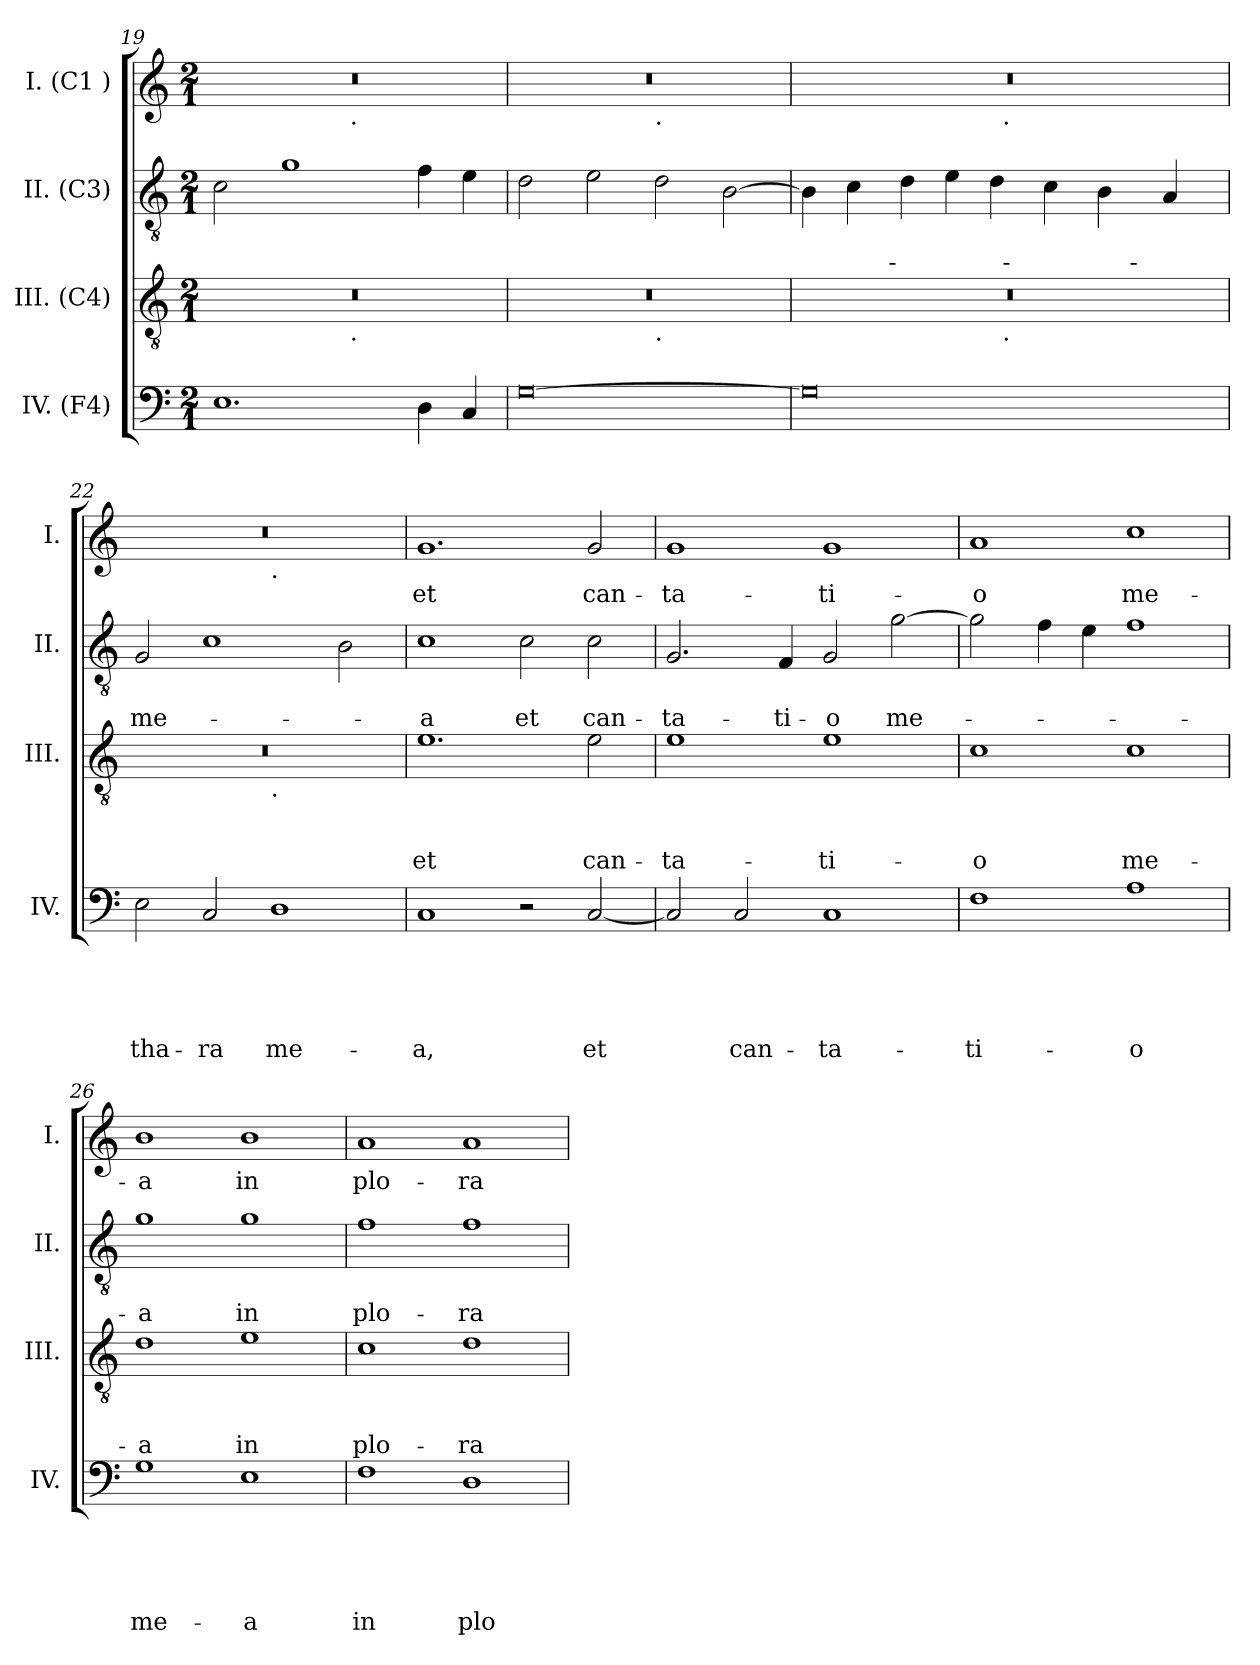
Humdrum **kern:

**kern	**text	**text	**text	**text	**text	**kern	**text	**text	**text	**kern	**text	**text	**kern	**text
*part4	*part4	*part4	*part4	*part4	*part4	*part3	*part3	*part3	*part3	*part2	*part2	*part2	*part1	*part1
*staff4	*staff4	*staff4	*staff4	*staff4	*staff4	*staff3	*staff3	*staff3	*staff3	*staff2	*staff2	*staff2	*staff1	*staff1
*I"IV. (F4)	*	*	*	*	*	*I"III. (C4)	*	*	*	*I"II. (C3)	*	*	*I"I. (C1 )	*
*I'IV.	*	*	*	*	*	*I'III.	*	*	*	*I'II.	*	*	*I'I.	*
*clefF4	*	*	*	*	*	*clefGv2	*	*	*	*clefGv2	*	*	*clefG2	*
*k[]	*	*	*	*	*	*k[]	*	*	*	*k[]	*	*	*k[]	*
*C:	*	*	*	*	*	*C:	*	*	*	*C:	*	*	*C:	*
*M2/1	*	*	*	*	*	*M2/1	*	*	*	*M2/1	*	*	*M2/1	*
=19	=19	=19	=19	=19	=19	=19	=19	=19	=19	=19	=19	=19	=19	=19
*	*	*	*	*	*	*^	*	*	*	*	*	*	*^	*
1.E	.	.	.	.	.	0r	1ryy	.	.	.	2c\	.	.	0r	1ryy	.
.	.	.	.	.	.	.	.	.	.	.	1g	.	.	.	.	.
!	!	!	!	!	!	!	!	!	!	!	!	!	!	!	!LO:TX:b:t=.	!
!	!	!	!	!	!	!	!LO:TX:b:t=.	!	!	!	!	!	!	!	!	!
.	.	.	.	.	.	.	1ryy	.	.	.	.	.	.	.	1ryy	.
4D\	.	.	.	.	.	.	.	.	.	.	4f\	.	.	.	.	.
4C/	.	.	.	.	.	.	.	.	.	.	4e\	.	.	.	.	.
=20	=20	=20	=20	=20	=20	=20	=20	=20	=20	=20	=20	=20	=20	=20	=20	=20
[>0G	.	.	.	.	.	0r	1ryy	.	.	.	2d\	.	.	0r	1ryy	.
.	.	.	.	.	.	.	.	.	.	.	2e\	.	.	.	.	.
!	!	!	!	!	!	!	!	!	!	!	!	!	!	!	!LO:TX:b:t=.	!
!	!	!	!	!	!	!	!LO:TX:b:t=.	!	!	!	!	!	!	!	!	!
.	.	.	.	.	.	.	1ryy	.	.	.	2d\	.	.	.	1ryy	.
.	.	.	.	.	.	.	.	.	.	.	[>2B\	.	.	.	.	.
!!LO:PB:g=z	!!
=21	=21	=21	=21	=21	=21	=21	=21	=21	=21	=21	=21	=21	=21	=21	=21	=21
*	*	*	*	*	*	*^	*^	*	*	*	*	*	*	*	*	*
0G]	.	.	.	.	.	0r	4...ryy	1ryy	1ryy	.	.	.	4B\]	.	.	0r	1ryy	.
.	.	.	.	.	.	.	.	.	.	.	.	.	4c\	.	.	.	.	.
!	!	!	!	!	!	!	!LO:TX:a:t=-	!	!	!	!	!	!	!	!	!	!	!
.	.	.	.	.	.	.	1ryy	.	.	.	.	.	.	.	.	.	.	.
.	.	.	.	.	.	.	.	.	.	.	.	.	4d\	.	.	.	.	.
.	.	.	.	.	.	.	.	.	.	.	.	.	4e\	.	.	.	.	.
.	.	.	.	.	.	.	.	32ryy	2ryy	.	.	.	4d\	.	.	.	32ryy	.
!	!	!	!	!	!	!	!	!	!	!	!	!	!	!	!	!	!LO:TX:b:t=.	!
!	!	!	!	!	!	!	!	!LO:TX:b:t=.	!	!	!	!	!	!	!	!	!	!
!	!	!	!	!	!	!	!	!LO:TX:a:t=-	!	!	!	!	!	!	!	!	!	!
.	.	.	.	.	.	.	.	2ryy	.	.	.	.	.	.	.	.	2ryy	.
.	.	.	.	.	.	.	.	.	.	.	.	.	4c\	.	.	.	.	.
.	.	.	.	.	.	.	2ryy	.	.	.	.	.	.	.	.	.	.	.
.	.	.	.	.	.	.	.	.	16.ryy	.	.	.	4B\	.	.	.	.	.
.	.	.	.	.	.	.	.	4...ryy	.	.	.	.	.	.	.	.	4...ryy	.
!	!	!	!	!	!	!	!	!	!LO:TX:a:t=-	!	!	!	!	!	!	!	!	!
.	.	.	.	.	.	.	.	.	4ryy	.	.	.	.	.	.	.	.	.
.	.	.	.	.	.	.	.	.	.	.	.	.	4A/	.	.	.	.	.
.	.	.	.	.	.	.	.	.	8ryy	.	.	.	.	.	.	.	.	.
.	.	.	.	.	.	.	32ryy	.	32ryy	.	.	.	.	.	.	.	.	.
=22	=22	=22	=22	=22	=22	=22	=22	=22	=22	=22	=22	=22	=22	=22	=22	=22	=22	=22
!	!	!	!	!	!LO:LY:b	!	!	!	!	!	!	!	!	!	!LO:LY:b	!	!	!
*	*	*	*	*	*	*	*v	*v	*v	*	*	*	*	*	*	*	*	*
2E\	.	.	.	.	-tha-	0r	1ryy	.	.	.	2G/	.	-me-	0r	1ryy	.
!	!	!	!	!	!LO:LY:b	!	!	!	!	!	!	!	!	!	!	!
2C/	.	.	.	.	-ra	.	.	.	.	.	1c	.	.	.	.	.
!	!	!	!	!	!	!	!	!	!	!	!	!	!	!	!LO:TX:b:t=.	!
!	!	!	!	!	!	!	!LO:TX:b:t=.	!	!	!	!	!	!	!	!	!
!	!	!	!	!	!LO:LY:b	!	!	!	!	!	!	!	!	!	!	!
1D	.	.	.	.	me-	.	1ryy	.	.	.	.	.	.	.	1ryy	.
.	.	.	.	.	.	.	.	.	.	.	2B\	.	.	.	.	.
=23	=23	=23	=23	=23	=23	=23	=23	=23	=23	=23	=23	=23	=23	=23	=23	=23
!	!	!	!	!	!LO:LY:b	!	!	!	!	!LO:LY:b	!	!	!LO:LY:b:rj	!	!	!LO:LY:b
*	*	*	*	*	*	*v	*v	*	*	*	*	*	*	*v	*v	*
1C	.	.	.	.	-a,	1.e	.	.	et	1c	.	-a	1.g	et
!	!	!	!	!	!	!	!	!	!	!	!	!LO:LY:b	!	!
2r	.	.	.	.	.	.	.	.	.	2c\	.	et	.	.
!	!	!	!	!	!LO:LY:b	!	!	!	!LO:LY:b	!	!	!LO:LY:b	!	!LO:LY:b
[<2C/	.	.	.	.	et	2e\	.	.	can-	2c\	.	can-	2g/	can-
=24	=24	=24	=24	=24	=24	=24	=24	=24	=24	=24	=24	=24	=24	=24
!	!	!	!	!	!	!	!	!	!LO:LY:b	!	!	!LO:LY:b	!	!LO:LY:b
2C/]	.	.	.	.	.	1e	.	.	-ta-	2.G/	.	-ta-	1g	-ta-
!	!	!	!	!	!LO:LY:b	!	!	!	!	!	!	!	!	!
2C/	.	.	.	.	can-	.	.	.	.	.	.	.	.	.
!	!	!	!	!	!	!	!	!	!	!	!	!LO:LY:b	!	!
.	.	.	.	.	.	.	.	.	.	4F/	.	-ti-	.	.
!	!	!	!	!	!LO:LY:b	!	!	!	!LO:LY:b	!	!	!LO:LY:b	!	!LO:LY:b
1C	.	.	.	.	-ta-	1e	.	.	-ti-	2G/	.	-o	1g	-ti-
!	!	!	!	!	!	!	!	!	!	!	!	!LO:LY:b	!	!
.	.	.	.	.	.	.	.	.	.	[>2g\	.	me-	.	.
=25	=25	=25	=25	=25	=25	=25	=25	=25	=25	=25	=25	=25	=25	=25
!	!	!	!	!	!LO:LY:b	!	!	!	!LO:LY:b:rj	!	!	!	!	!LO:LY:b:rj
1F	.	.	.	.	-ti-	1c	.	.	-o	2g\]	.	.	1a	-o
.	.	.	.	.	.	.	.	.	.	4f\	.	.	.	.
.	.	.	.	.	.	.	.	.	.	4e\	.	.	.	.
!	!	!	!	!	!LO:LY:b:rj	!	!	!	!LO:LY:b	!	!	!	!	!LO:LY:b
1A	.	.	.	.	-o	1c	.	.	me-	1f	.	.	1cc	me-
!!LO:LB:g=z
=26	=26	=26	=26	=26	=26	=26	=26	=26	=26	=26	=26	=26	=26	=26
!	!	!	!	!	!LO:LY:b	!	!	!	!LO:LY:b:rj	!	!	!LO:LY:b:rj	!	!LO:LY:b:rj
1G	.	.	.	.	me-	1d	.	.	-a	1g	.	-a	1b	-a
!	!	!	!	!	!LO:LY:b:rj	!	!	!	!LO:LY:b	!	!	!LO:LY:b	!	!LO:LY:b
1E	.	.	.	.	-a	1e	.	.	in	1g	.	in	1b	in
=27	=27	=27	=27	=27	=27	=27	=27	=27	=27	=27	=27	=27	=27	=27
!	!	!	!	!	!LO:LY:b	!	!	!	!LO:LY:b	!	!	!LO:LY:b	!	!LO:LY:b
1F	.	.	.	.	in	1c	.	.	plo-	1f	.	plo-	1a	plo-
!	!	!	!	!	!LO:LY:b	!	!	!	!LO:LY:b	!	!	!LO:LY:b	!	!LO:LY:b
1D	.	.	.	.	plo-	1d	.	.	-ra-	1f	.	-ra-	1a	-ra-
=	=	=	=	=	=	=	=	=	=	=	=	=	=	=
*-	*-	*-	*-	*-	*-	*-	*-	*-	*-	*-	*-	*-	*-	*-
